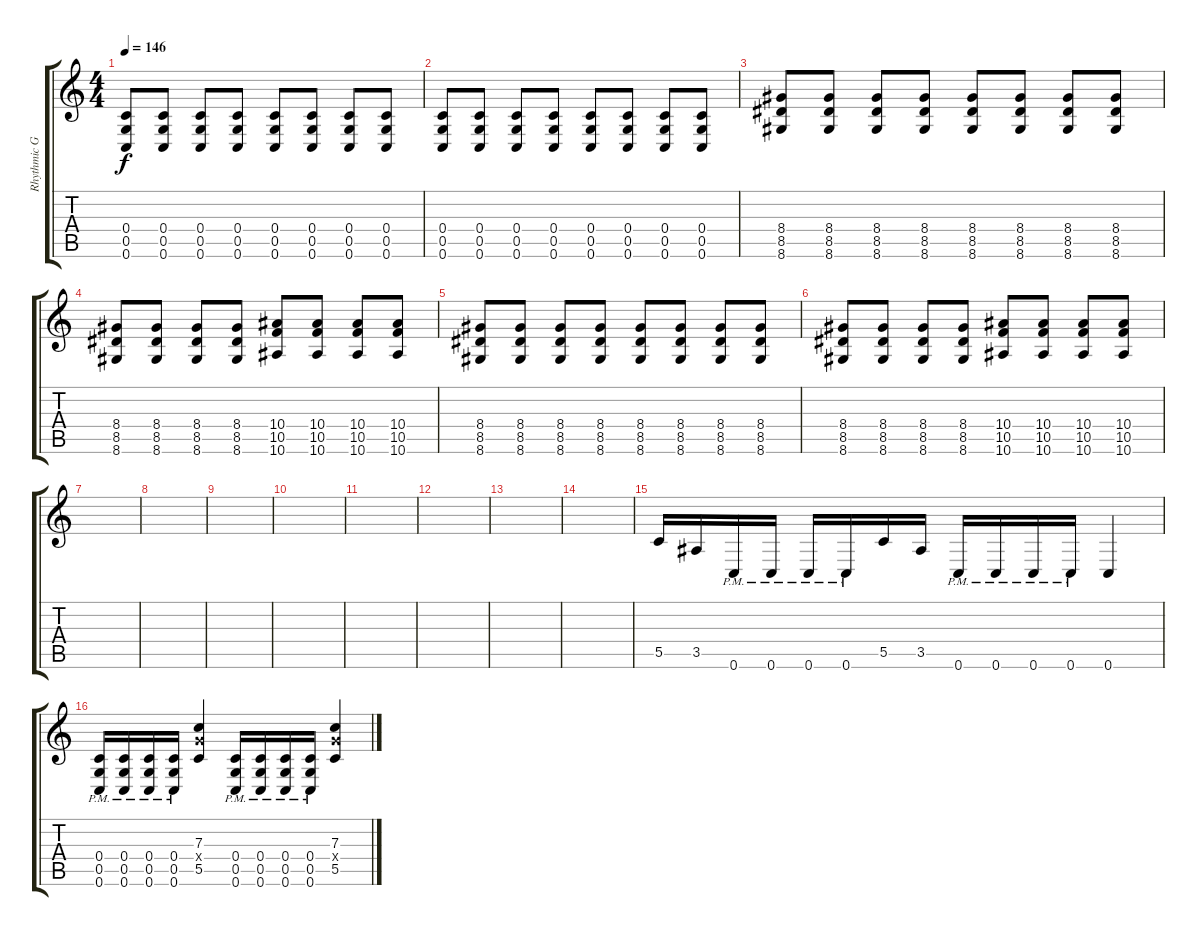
\track ("Rhythmic Guitar" "Rhythmic G") {instrument distortionguitar}
\staff {score tabs}
\tuning (D4 A3 F3 C3 G2 C2) {hide}
\ts (4 4)
\tempo 146
\clef g2
\ks c
(0.4 0.5 0.6).8{dy f} (0.4 0.5 0.6).8 (0.4 0.5 0.6).8 (0.4 0.5 0.6).8 (0.4 0.5 0.6).8 (0.4 0.5 0.6).8 (0.4 0.5 0.6).8 (0.4 0.5 0.6).8 |
(0.4 0.5 0.6).8 (0.4 0.5 0.6).8 (0.4 0.5 0.6).8 (0.4 0.5 0.6).8 (0.4 0.5 0.6).8 (0.4 0.5 0.6).8 (0.4 0.5 0.6).8 (0.4 0.5 0.6).8 |
(8.4 8.5 8.6).8 (8.4 8.5 8.6).8 (8.4 8.5 8.6).8 (8.4 8.5 8.6).8 (8.4 8.5 8.6).8 (8.4 8.5 8.6).8 (8.4 8.5 8.6).8 (8.4 8.5 8.6).8 |
(8.4 8.5 8.6).8 (8.4 8.5 8.6).8 (8.4 8.5 8.6).8 (8.4 8.5 8.6).8 (10.4 10.5 10.6).8 (10.4 10.5 10.6).8 (10.4 10.5 10.6).8 (10.4 10.5 10.6).8 |
(8.4 8.5 8.6).8 (8.4 8.5 8.6).8 (8.4 8.5 8.6).8 (8.4 8.5 8.6).8 (8.4 8.5 8.6).8 (8.4 8.5 8.6).8 (8.4 8.5 8.6).8 (8.4 8.5 8.6).8 |
(8.4 8.5 8.6).8 (8.4 8.5 8.6).8 (8.4 8.5 8.6).8 (8.4 8.5 8.6).8 (10.4 10.5 10.6).8 (10.4 10.5 10.6).8 (10.4 10.5 10.6).8 (10.4 10.5 10.6).8 |
|
|
|
|
|
|
|
|
5.5.16 3.5.16 0.6{pm}.16 0.6{pm}.16 0.6{pm}.16 0.6{pm}.16 5.5.16 3.5.16 0.6{pm}.16 0.6{pm}.16 0.6{pm}.16 0.6{pm}.16 0.6.4 |
(0.4{pm} 0.5{pm} 0.6{pm}).16 (0.4{pm} 0.5{pm} 0.6{pm}).16 (0.4{pm} 0.5{pm} 0.6{pm}).16 (0.4{pm} 0.5{pm} 0.6{pm}).16 (7.3 7.4{x} 5.5).4 (0.4{pm} 0.5{pm} 0.6{pm}).16 (0.4{pm} 0.5{pm} 0.6{pm}).16 (0.4{pm} 0.5{pm} 0.6{pm}).16 (0.4{pm} 0.5{pm} 0.6{pm}).16 (7.3 7.4{x} 5.5).4
